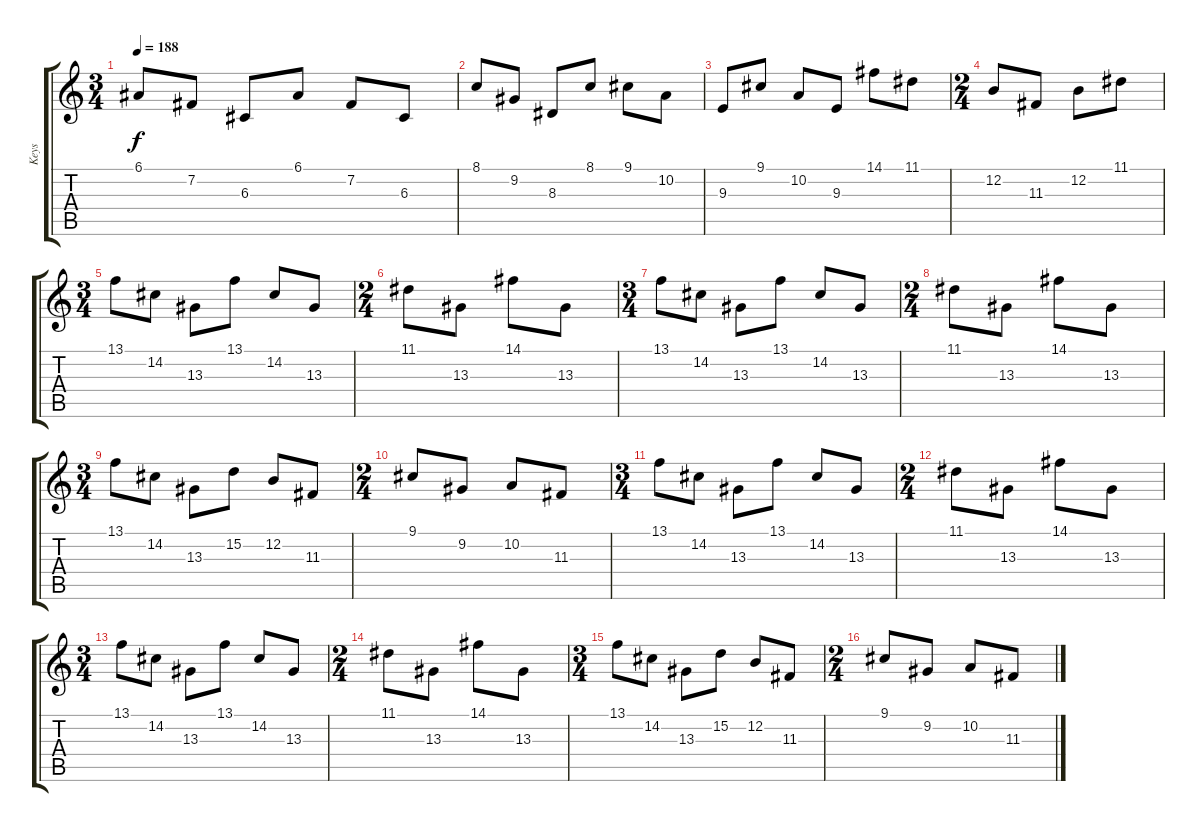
\track ("Keys" "Keys") {instrument fx8scifi}
\staff {score tabs}
\tuning (E4 B3 G3 D3 A2 E2) {hide}
\ts (3 4)
\tempo 188
\clef g2
\ks c
6.1.8{dy f} 7.2.8 6.3.8 6.1.8 7.2.8 6.3.8 |
8.1.8 9.2.8 8.3.8 8.1.8 9.1.8 10.2.8 |
9.3.8 9.1.8 10.2.8 9.3.8 14.1.8 11.1.8 |
\ts (2 4)
12.2.8 11.3.8 12.2.8 11.1.8 |
\ts (3 4)
13.1.8 14.2.8 13.3.8 13.1.8 14.2.8 13.3.8 |
\ts (2 4)
11.1.8 13.3.8 14.1.8 13.3.8 |
\ts (3 4)
13.1.8 14.2.8 13.3.8 13.1.8 14.2.8 13.3.8 |
\ts (2 4)
11.1.8 13.3.8 14.1.8 13.3.8 |
\ts (3 4)
13.1.8 14.2.8 13.3.8 15.2.8 12.2.8 11.3.8 |
\ts (2 4)
9.1.8 9.2.8 10.2.8 11.3.8 |
\ts (3 4)
13.1.8 14.2.8 13.3.8 13.1.8 14.2.8 13.3.8 |
\ts (2 4)
11.1.8 13.3.8 14.1.8 13.3.8 |
\ts (3 4)
13.1.8 14.2.8 13.3.8 13.1.8 14.2.8 13.3.8 |
\ts (2 4)
11.1.8 13.3.8 14.1.8 13.3.8 |
\ts (3 4)
13.1.8 14.2.8 13.3.8 15.2.8 12.2.8 11.3.8 |
\ts (2 4)
9.1.8 9.2.8 10.2.8 11.3.8
